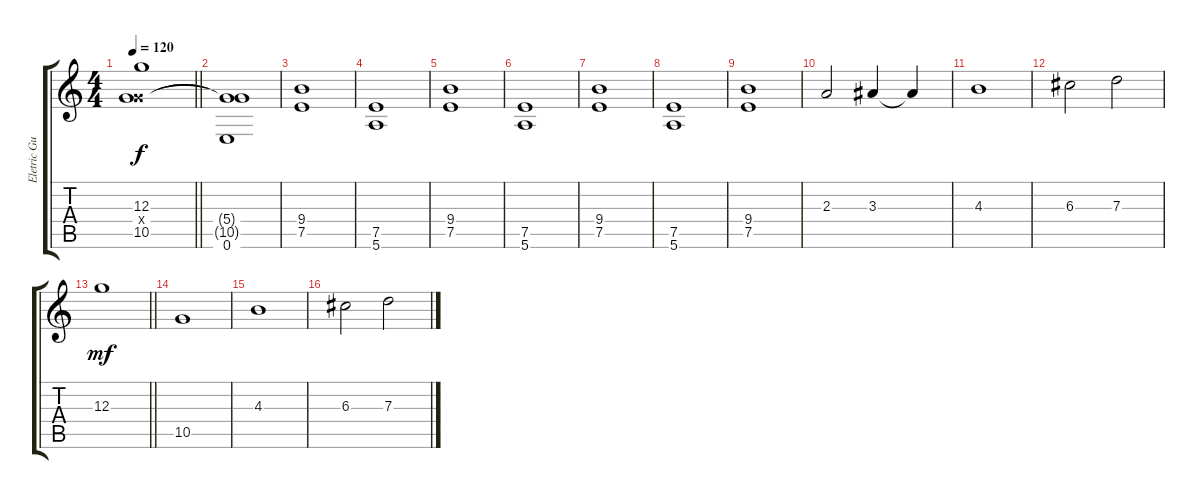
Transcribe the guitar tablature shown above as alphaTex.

\track ("Eletric Guitar Clean" "Eletric Gu") {instrument electricguitarclean}
\staff {score tabs}
\tuning (E4 B3 G3 D3 A2 E2) {hide}
\ts (4 4)
\tempo 120
\clef g2
\barLineRight lightlight
\ks c
(12.3 5.4{x} 10.5).1{dy f} |
(5.4{t} 10.5{t} 0.6).1 |
(9.4 7.5).1 |
(7.5 5.6).1 |
(9.4 7.5).1 |
(7.5 5.6).1 |
(9.4 7.5).1 |
(7.5 5.6).1 |
(9.4 7.5).1 |
2.3.2 3.3.4 3.3{t}.4 |
4.3.1 |
6.3.2 7.3.2 |
\barLineRight lightlight
12.3.1{dy mf} |
10.5.1 |
4.3.1 |
6.3.2 7.3.2
